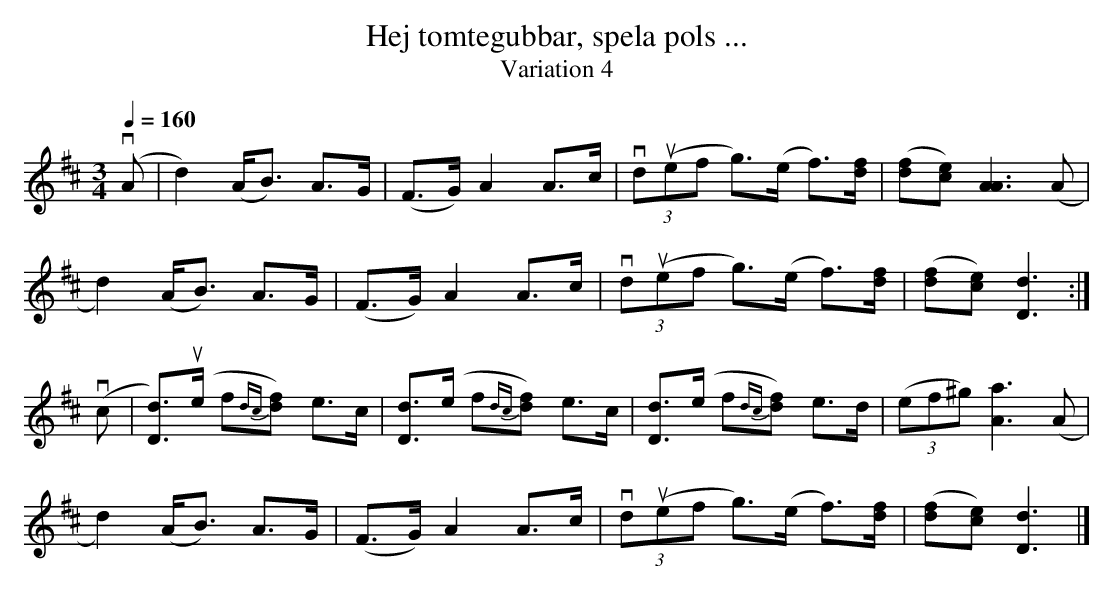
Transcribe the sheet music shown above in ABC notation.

X:1
T:Hej tomtegubbar, spela pols ...
T:Variation 4
M:3/4
L:1/8
Q:1/4=160
K:D
(vA|d2)(A<B) A>G|(F>G) A2 A>c|(3vd(uef g>)(e f>)[df]|([df][ce])[A3A3] (A|!
d2)(A<B) A>G|(F>G) A2 A>c|(3vd(uef g>)(e f>)[df]|([df][ce])[D3d3]:|!
(vc|[D3/d3/])(ue/ f{dc}[df]) e>c|[D3/d3/](e/ f{dc}[df]) e>c|[D3/d3/](e/ f{dc}[df]) e>d|(3(ef^g) [A3a3] (A|!
d2)(A<B) A>G|(F>G) A2 A>c|(3vd(uef g>)(e f>)[df]|([df][ce])[D3d3]|]
